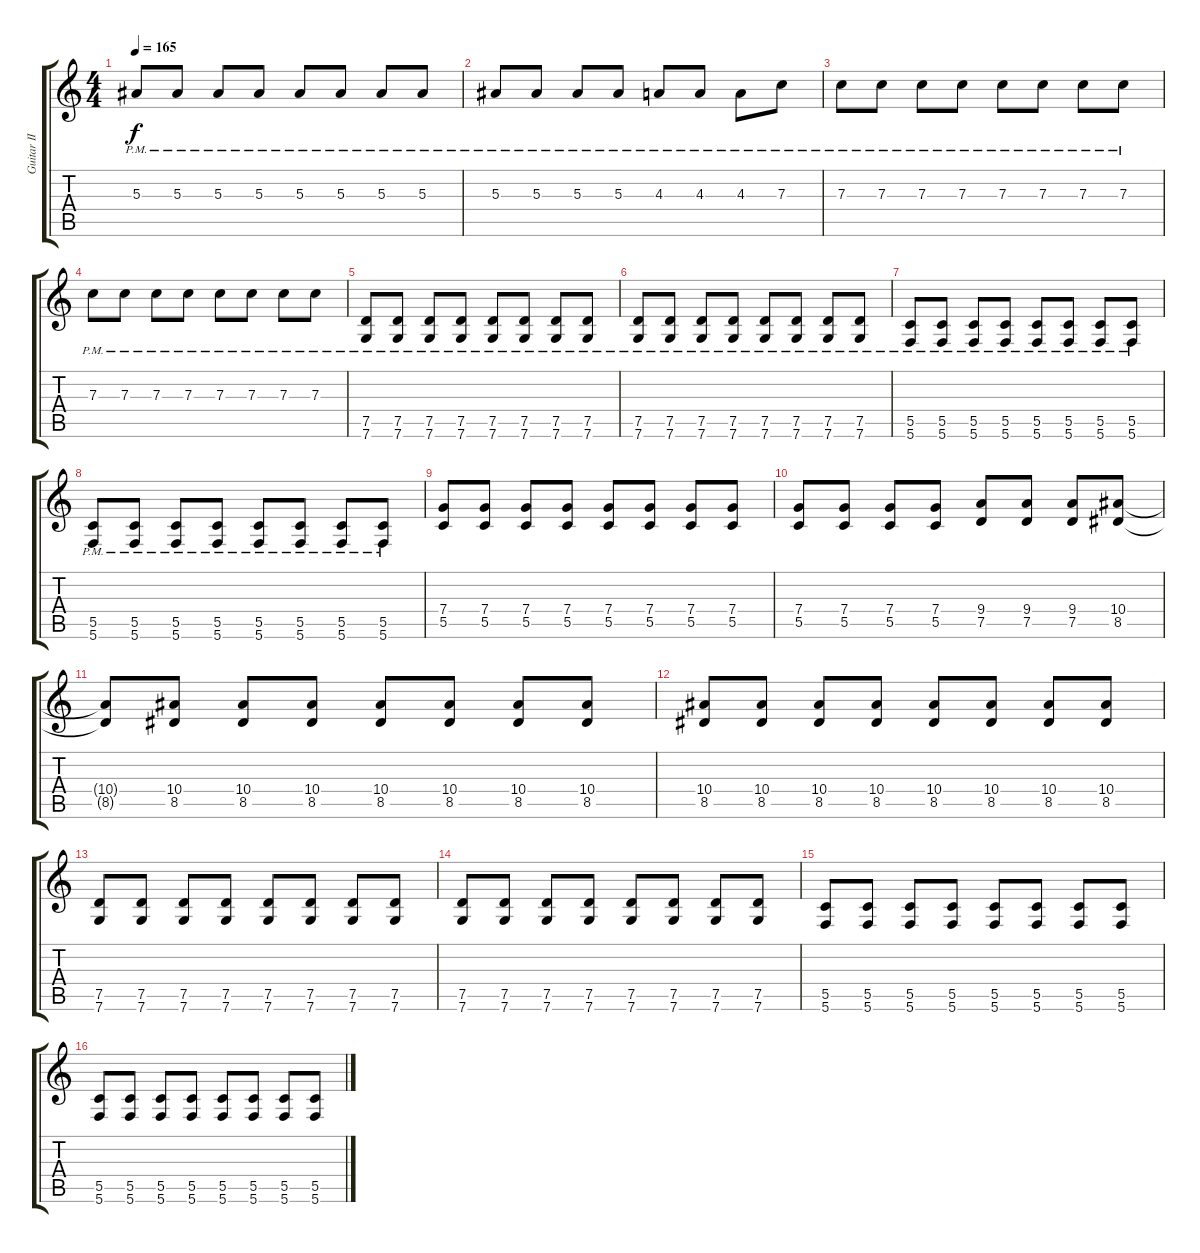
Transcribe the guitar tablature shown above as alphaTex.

\track ("Guitar II" "Guitar II") {instrument distortionguitar}
\staff {score tabs}
\tuning (D4 A3 F3 C3 G2 C2) {hide}
\ts (4 4)
\tempo 165
\clef g2
\ks c
5.3{pm}.8{dy f} 5.3{pm}.8 5.3{pm}.8 5.3{pm}.8 5.3{pm}.8 5.3{pm}.8 5.3{pm}.8 5.3{pm}.8 |
5.3{pm}.8 5.3{pm}.8 5.3{pm}.8 5.3{pm}.8 4.3{pm}.8 4.3{pm}.8 4.3{pm}.8 7.3{pm}.8 |
7.3{pm}.8 7.3{pm}.8 7.3{pm}.8 7.3{pm}.8 7.3{pm}.8 7.3{pm}.8 7.3{pm}.8 7.3{pm}.8 |
7.3{pm}.8 7.3{pm}.8 7.3{pm}.8 7.3{pm}.8 7.3{pm}.8 7.3{pm}.8 7.3{pm}.8 7.3{pm}.8 |
(7.5 7.6{pm}).8 (7.5 7.6{pm}).8 (7.5 7.6{pm}).8 (7.5 7.6{pm}).8 (7.5 7.6{pm}).8 (7.5 7.6{pm}).8 (7.5 7.6{pm}).8 (7.5 7.6{pm}).8 |
(7.5 7.6{pm}).8 (7.5 7.6{pm}).8 (7.5 7.6{pm}).8 (7.5 7.6{pm}).8 (7.5 7.6{pm}).8 (7.5 7.6{pm}).8 (7.5 7.6{pm}).8 (7.5 7.6{pm}).8 |
(5.5 5.6{pm}).8 (5.5 5.6{pm}).8 (5.5 5.6{pm}).8 (5.5 5.6{pm}).8 (5.5 5.6{pm}).8 (5.5 5.6{pm}).8 (5.5 5.6{pm}).8 (5.5 5.6{pm}).8 |
(5.5 5.6{pm}).8 (5.5 5.6{pm}).8 (5.5 5.6{pm}).8 (5.5 5.6{pm}).8 (5.5 5.6{pm}).8 (5.5 5.6{pm}).8 (5.5 5.6{pm}).8 (5.5 5.6{pm}).8 |
(7.4 5.5).8 (7.4 5.5).8 (7.4 5.5).8 (7.4 5.5).8 (7.4 5.5).8 (7.4 5.5).8 (7.4 5.5).8 (7.4 5.5).8 |
(7.4 5.5).8 (7.4 5.5).8 (7.4 5.5).8 (7.4 5.5).8 (9.4 7.5).8 (9.4 7.5).8 (9.4 7.5).8 (10.4 8.5).8 |
(10.4{t} 8.5{t}).8 (10.4 8.5).8 (10.4 8.5).8 (10.4 8.5).8 (10.4 8.5).8 (10.4 8.5).8 (10.4 8.5).8 (10.4 8.5).8 |
(10.4 8.5).8 (10.4 8.5).8 (10.4 8.5).8 (10.4 8.5).8 (10.4 8.5).8 (10.4 8.5).8 (10.4 8.5).8 (10.4 8.5).8 |
(7.5 7.6).8 (7.5 7.6).8 (7.5 7.6).8 (7.5 7.6).8 (7.5 7.6).8 (7.5 7.6).8 (7.5 7.6).8 (7.5 7.6).8 |
(7.5 7.6).8 (7.5 7.6).8 (7.5 7.6).8 (7.5 7.6).8 (7.5 7.6).8 (7.5 7.6).8 (7.5 7.6).8 (7.5 7.6).8 |
(5.5 5.6).8 (5.5 5.6).8 (5.5 5.6).8 (5.5 5.6).8 (5.5 5.6).8 (5.5 5.6).8 (5.5 5.6).8 (5.5 5.6).8 |
(5.5 5.6).8 (5.5 5.6).8 (5.5 5.6).8 (5.5 5.6).8 (5.5 5.6).8 (5.5 5.6).8 (5.5 5.6).8 (5.5 5.6).8
